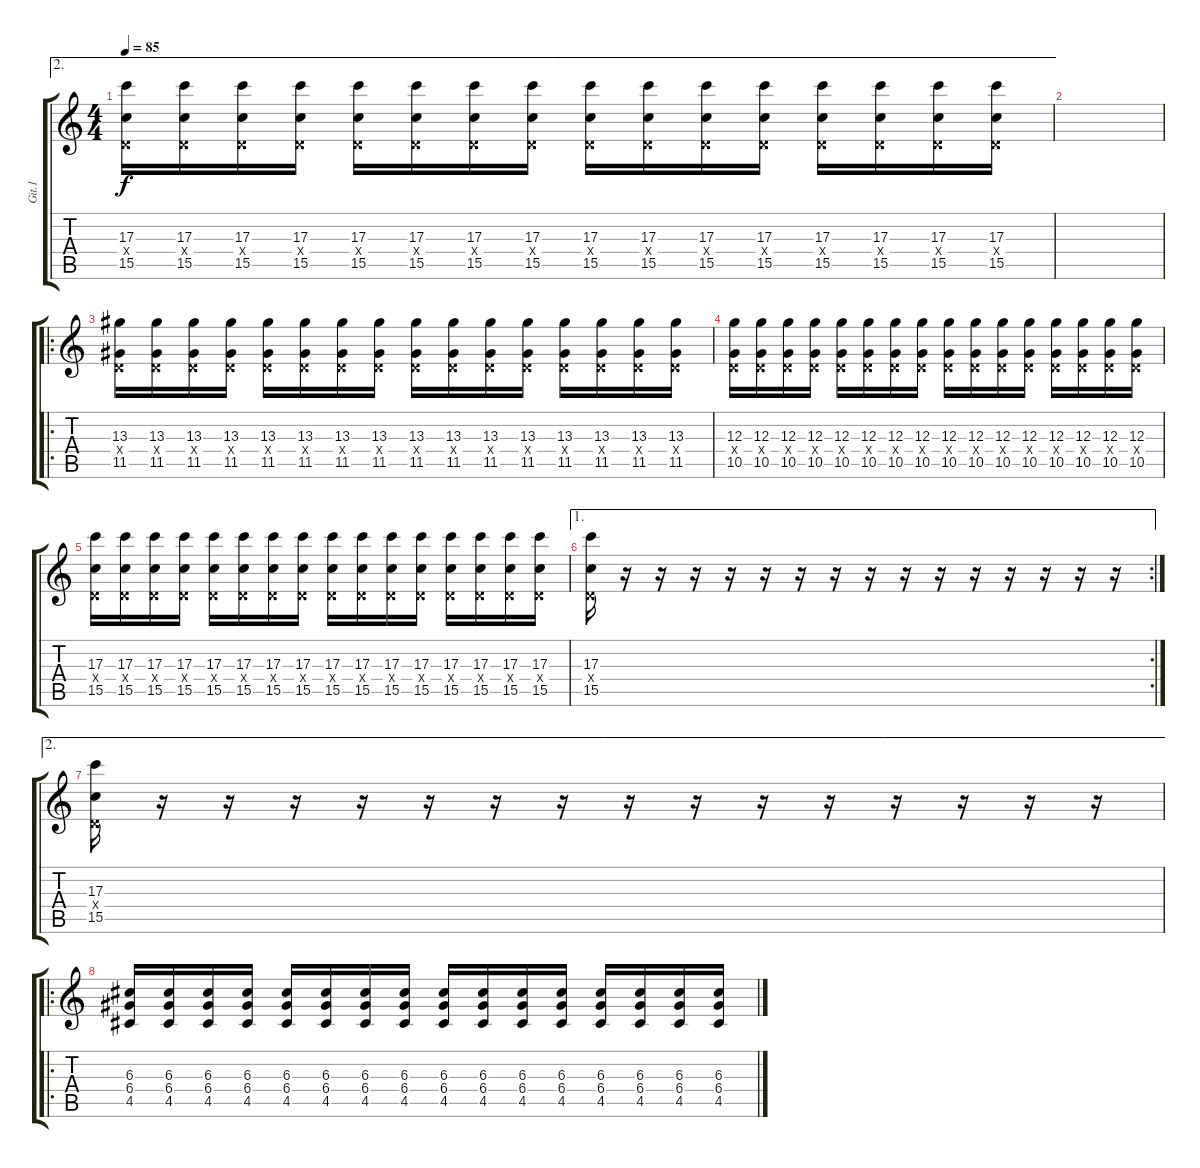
\track ("Git.1" "Git.1") {instrument distortionguitar}
\staff {score tabs}
\tuning (E4 B3 G3 D3 A2 E2) {hide}
\ae 2
\ts (4 4)
\tempo 85
\clef g2
\ks c
(17.3 0.4{x} 15.5).16{dy f} (17.3 0.4{x} 15.5).16 (17.3 0.4{x} 15.5).16 (17.3 0.4{x} 15.5).16 (17.3 0.4{x} 15.5).16 (17.3 0.4{x} 15.5).16 (17.3 0.4{x} 15.5).16 (17.3 0.4{x} 15.5).16 (17.3 0.4{x} 15.5).16 (17.3 0.4{x} 15.5).16 (17.3 0.4{x} 15.5).16 (17.3 0.4{x} 15.5).16 (17.3 0.4{x} 15.5).16 (17.3 0.4{x} 15.5).16 (17.3 0.4{x} 15.5).16 (17.3 0.4{x} 15.5).16 |
|
\ro
(13.3 0.4{x} 11.5).16 (13.3 0.4{x} 11.5).16 (13.3 0.4{x} 11.5).16 (13.3 0.4{x} 11.5).16 (13.3 0.4{x} 11.5).16 (13.3 0.4{x} 11.5).16 (13.3 0.4{x} 11.5).16 (13.3 0.4{x} 11.5).16 (13.3 0.4{x} 11.5).16 (13.3 0.4{x} 11.5).16 (13.3 0.4{x} 11.5).16 (13.3 0.4{x} 11.5).16 (13.3 0.4{x} 11.5).16 (13.3 0.4{x} 11.5).16 (13.3 0.4{x} 11.5).16 (13.3 0.4{x} 11.5).16 |
(12.3 0.4{x} 10.5).16 (12.3 0.4{x} 10.5).16 (12.3 0.4{x} 10.5).16 (12.3 0.4{x} 10.5).16 (12.3 0.4{x} 10.5).16 (12.3 0.4{x} 10.5).16 (12.3 0.4{x} 10.5).16 (12.3 0.4{x} 10.5).16 (12.3 0.4{x} 10.5).16 (12.3 0.4{x} 10.5).16 (12.3 0.4{x} 10.5).16 (12.3 0.4{x} 10.5).16 (12.3 0.4{x} 10.5).16 (12.3 0.4{x} 10.5).16 (12.3 0.4{x} 10.5).16 (12.3 0.4{x} 10.5).16 |
(17.3 0.4{x} 15.5).16 (17.3 0.4{x} 15.5).16 (17.3 0.4{x} 15.5).16 (17.3 0.4{x} 15.5).16 (17.3 0.4{x} 15.5).16 (17.3 0.4{x} 15.5).16 (17.3 0.4{x} 15.5).16 (17.3 0.4{x} 15.5).16 (17.3 0.4{x} 15.5).16 (17.3 0.4{x} 15.5).16 (17.3 0.4{x} 15.5).16 (17.3 0.4{x} 15.5).16 (17.3 0.4{x} 15.5).16 (17.3 0.4{x} 15.5).16 (17.3 0.4{x} 15.5).16 (17.3 0.4{x} 15.5).16 |
\ae 1
\rc 2
(17.3 0.4{x} 15.5).16 r.16 r.16 r.16 r.16 r.16 r.16 r.16 r.16 r.16 r.16 r.16 r.16 r.16 r.16 r.16 |
\ae 2
(17.3 0.4{x} 15.5).16 r.16 r.16 r.16 r.16 r.16 r.16 r.16 r.16 r.16 r.16 r.16 r.16 r.16 r.16 r.16 |
\ro
(6.3 6.4 4.5).16 (6.3 6.4 4.5).16 (6.3 6.4 4.5).16 (6.3 6.4 4.5).16 (6.3 6.4 4.5).16 (6.3 6.4 4.5).16 (6.3 6.4 4.5).16 (6.3 6.4 4.5).16 (6.3 6.4 4.5).16 (6.3 6.4 4.5).16 (6.3 6.4 4.5).16 (6.3 6.4 4.5).16 (6.3 6.4 4.5).16 (6.3 6.4 4.5).16 (6.3 6.4 4.5).16 (6.3 6.4 4.5).16
